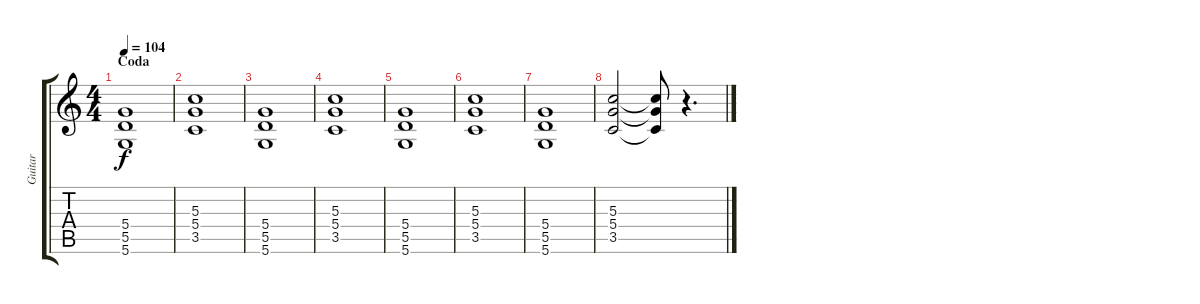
\track ("Guitar" "Guitar") {instrument electricguitarclean}
\staff {score tabs}
\tuning (E4 B3 G3 D3 A2 D2) {hide}
\ts (4 4)
\section ("" "Coda")
\tempo 104
\clef g2
\ks c
(5.4 5.5 5.6).1{dy f} |
(5.3 5.4 3.5).1 |
(5.4 5.5 5.6).1 |
(5.3 5.4 3.5).1 |
(5.4 5.5 5.6).1 |
(5.3 5.4 3.5).1 |
(5.4 5.5 5.6).1 |
(5.3 5.4 3.5).2 (5.3{t} 5.4{t} 3.5{t}).8 r.4{d}
